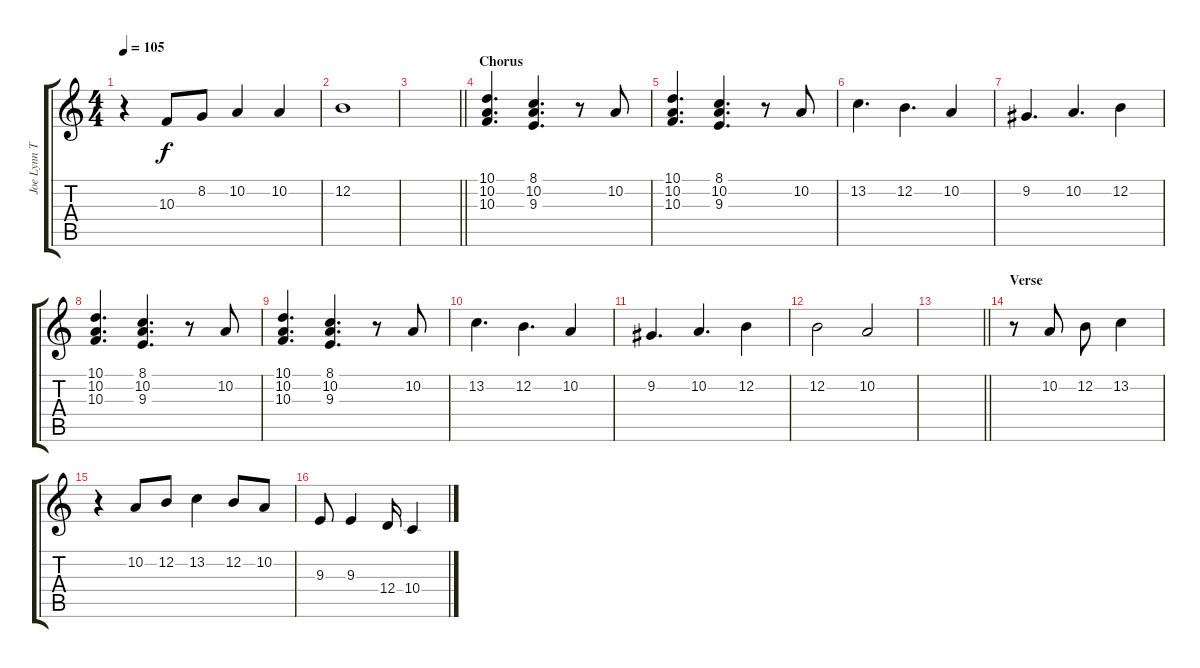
\track ("Joe Lynn Turner" "Joe Lynn T") {instrument lead2sawtooth}
\staff {score tabs}
\tuning (E4 B3 G3 D3 A2 E2) {hide}
\ts (4 4)
\tempo 105
\clef g2
\ks c
r.4{dy f} 10.3.8 8.2.8 10.2.4 10.2.4 |
12.2.1 |
\barLineRight lightlight
|
\section ("" "Chorus")
(10.1 10.2 10.3).4{d} (8.1 10.2 9.3).4{d} r.8 10.2.8 |
(10.1 10.2 10.3).4{d} (8.1 10.2 9.3).4{d} r.8 10.2.8 |
13.2.4{d} 12.2.4{d} 10.2.4 |
9.2.4{d} 10.2.4{d} 12.2.4 |
(10.1 10.2 10.3).4{d} (8.1 10.2 9.3).4{d} r.8 10.2.8 |
(10.1 10.2 10.3).4{d} (8.1 10.2 9.3).4{d} r.8 10.2.8 |
13.2.4{d} 12.2.4{d} 10.2.4 |
9.2.4{d} 10.2.4{d} 12.2.4 |
12.2.2 10.2.2 |
\barLineRight lightlight
|
\section ("" "Verse")
r.8 10.2.8 12.2.8 13.2.4 |
r.4 10.2.8 12.2.8 13.2.4 12.2.8 10.2.8 |
9.3.8 9.3.4 12.4.16 10.4.4
